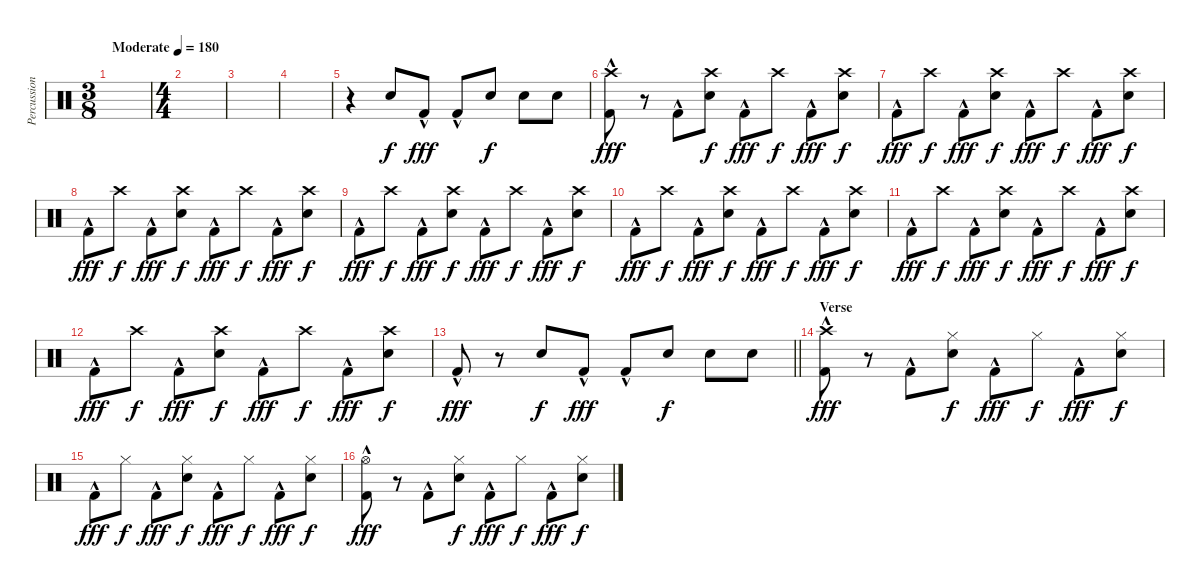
\track ("Percussion" "Percussion") {instrument percussion}
\staff {score}
\articulation defaults
\ts (3 8)
\tempo (180 "Moderate")
\clef neutral
\ks c
|
\ts (4 4)
|
|
|
r.4 "Electric Snare (hit)".8 "Kick (hit) 2"{hac}.8{dy fff} "Kick (hit) 2"{hac}.8 "Electric Snare (hit)".8{dy f} "Electric Snare (hit)".8 "Electric Snare (hit)".8 |
("Crash high (hit)" "Kick (hit) 2"{hac}).8{dy fff} r.8 "Kick (hit) 2"{hac}.8 ("Crash high (hit)" "Electric Snare (hit)").8{dy f} "Kick (hit) 2"{hac}.8{dy fff} "Crash high (hit)".8{dy f} "Kick (hit) 2"{hac}.8{dy fff} ("Crash high (hit)" "Electric Snare (hit)").8{dy f} |
"Kick (hit) 2"{hac}.8{dy fff} "Crash high (hit)".8{dy f} "Kick (hit) 2"{hac}.8{dy fff} ("Crash high (hit)" "Electric Snare (hit)").8{dy f} "Kick (hit) 2"{hac}.8{dy fff} "Crash high (hit)".8{dy f} "Kick (hit) 2"{hac}.8{dy fff} ("Crash high (hit)" "Electric Snare (hit)").8{dy f} |
"Kick (hit) 2"{hac}.8{dy fff} "Crash high (hit)".8{dy f} "Kick (hit) 2"{hac}.8{dy fff} ("Crash high (hit)" "Electric Snare (hit)").8{dy f} "Kick (hit) 2"{hac}.8{dy fff} "Crash high (hit)".8{dy f} "Kick (hit) 2"{hac}.8{dy fff} ("Crash high (hit)" "Electric Snare (hit)").8{dy f} |
"Kick (hit) 2"{hac}.8{dy fff} "Crash high (hit)".8{dy f} "Kick (hit) 2"{hac}.8{dy fff} ("Crash high (hit)" "Electric Snare (hit)").8{dy f} "Kick (hit) 2"{hac}.8{dy fff} "Crash high (hit)".8{dy f} "Kick (hit) 2"{hac}.8{dy fff} ("Crash high (hit)" "Electric Snare (hit)").8{dy f} |
"Kick (hit) 2"{hac}.8{dy fff} "Crash high (hit)".8{dy f} "Kick (hit) 2"{hac}.8{dy fff} ("Crash high (hit)" "Electric Snare (hit)").8{dy f} "Kick (hit) 2"{hac}.8{dy fff} "Crash high (hit)".8{dy f} "Kick (hit) 2"{hac}.8{dy fff} ("Crash high (hit)" "Electric Snare (hit)").8{dy f} |
"Kick (hit) 2"{hac}.8{dy fff} "Crash high (hit)".8{dy f} "Kick (hit) 2"{hac}.8{dy fff} ("Crash high (hit)" "Electric Snare (hit)").8{dy f} "Kick (hit) 2"{hac}.8{dy fff} "Crash high (hit)".8{dy f} "Kick (hit) 2"{hac}.8{dy fff} ("Crash high (hit)" "Electric Snare (hit)").8{dy f} |
"Kick (hit) 2"{hac}.8{dy fff} "Crash high (hit)".8{dy f} "Kick (hit) 2"{hac}.8{dy fff} ("Crash high (hit)" "Electric Snare (hit)").8{dy f} "Kick (hit) 2"{hac}.8{dy fff} "Crash high (hit)".8{dy f} "Kick (hit) 2"{hac}.8{dy fff} ("Crash high (hit)" "Electric Snare (hit)").8{dy f} |
\barLineRight lightlight "Kick (hit) 2"{hac}.8{dy fff}
r.8 "Electric Snare (hit)".8{dy f} "Kick (hit) 2"{hac}.8{dy fff} "Kick (hit) 2"{hac}.8 "Electric Snare (hit)".8{dy f} "Electric Snare (hit)".8 "Electric Snare (hit)".8 |
\section ("" "Verse")
("Crash high (hit)" "Kick (hit) 2"{hac}).8{dy fff} r.8 "Kick (hit) 2"{hac}.8 ("Hi-Hat (closed)" "Electric Snare (hit)").8{dy f} "Kick (hit) 2"{hac}.8{dy fff} "Hi-Hat (closed)".8{dy f} "Kick (hit) 2"{hac}.8{dy fff} ("Hi-Hat (closed)" "Electric Snare (hit)").8{dy f} |
"Kick (hit) 2"{hac}.8{dy fff} "Hi-Hat (closed)".8{dy f} "Kick (hit) 2"{hac}.8{dy fff} ("Hi-Hat (closed)" "Electric Snare (hit)").8{dy f} "Kick (hit) 2"{hac}.8{dy fff} "Hi-Hat (closed)".8{dy f} "Kick (hit) 2"{hac}.8{dy fff} ("Hi-Hat (closed)" "Electric Snare (hit)").8{dy f} |
("Hi-Hat (open)" "Kick (hit) 2"{hac}).8{dy fff} r.8 "Kick (hit) 2"{hac}.8 ("Hi-Hat (closed)" "Electric Snare (hit)").8{dy f} "Kick (hit) 2"{hac}.8{dy fff} "Hi-Hat (closed)".8{dy f} "Kick (hit) 2"{hac}.8{dy fff} ("Hi-Hat (closed)" "Electric Snare (hit)").8{dy f}
